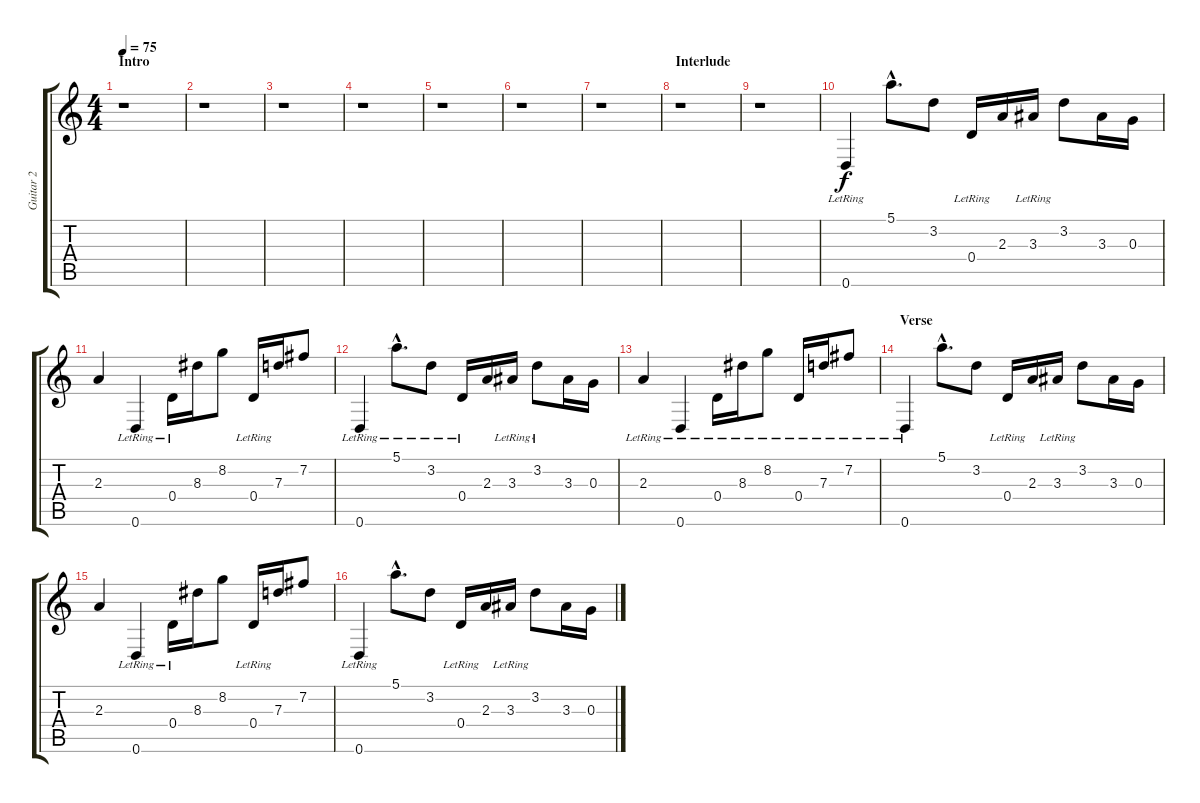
\track ("Guitar 2" "Guitar 2") {instrument electricguitarclean}
\staff {score tabs}
\tuning (E4 B3 G3 D3 A2 D2) {hide}
\ts (4 4)
\section ("" "Intro")
\tempo 75
\clef g2
\ks c
r.1{dy f instrument electricguitarclean} |
r.1 |
r.1 |
r.1 |
r.1 |
r.1 |
r.1 |
\section ("" "Interlude")
r.1 |
r.1 |
0.6{lr}.4 5.1{hac}.8{d} 3.2.8 0.4{lr}.16 2.3.16 3.3{lr}.16 3.2.8 3.3.16 0.3.16 |
2.3.4 0.6{lr}.4 0.4{lr}.16 8.3.16 8.2.8 0.4{lr}.16 7.3.16 7.2.8 |
0.6{lr}.4 5.1{hac lr}.8{d} 3.2{lr}.8 0.4{lr}.16 2.3.16 3.3{lr}.16 3.2{lr}.8 3.3.16 0.3.16 |
2.3{lr}.4 0.6{lr}.4 0.4{lr}.16 8.3{lr}.16 8.2{lr}.8 0.4{lr}.16 7.3{lr}.16 7.2{lr}.8 |
\section ("" "Verse")
0.6{lr}.4 5.1{hac}.8{d} 3.2.8 0.4{lr}.16 2.3.16 3.3{lr}.16 3.2.8 3.3.16 0.3.16 |
2.3.4 0.6{lr}.4 0.4{lr}.16 8.3.16 8.2.8 0.4{lr}.16 7.3.16 7.2.8 |
0.6{lr}.4 5.1{hac}.8{d} 3.2.8 0.4{lr}.16 2.3.16 3.3{lr}.16 3.2.8 3.3.16 0.3.16
